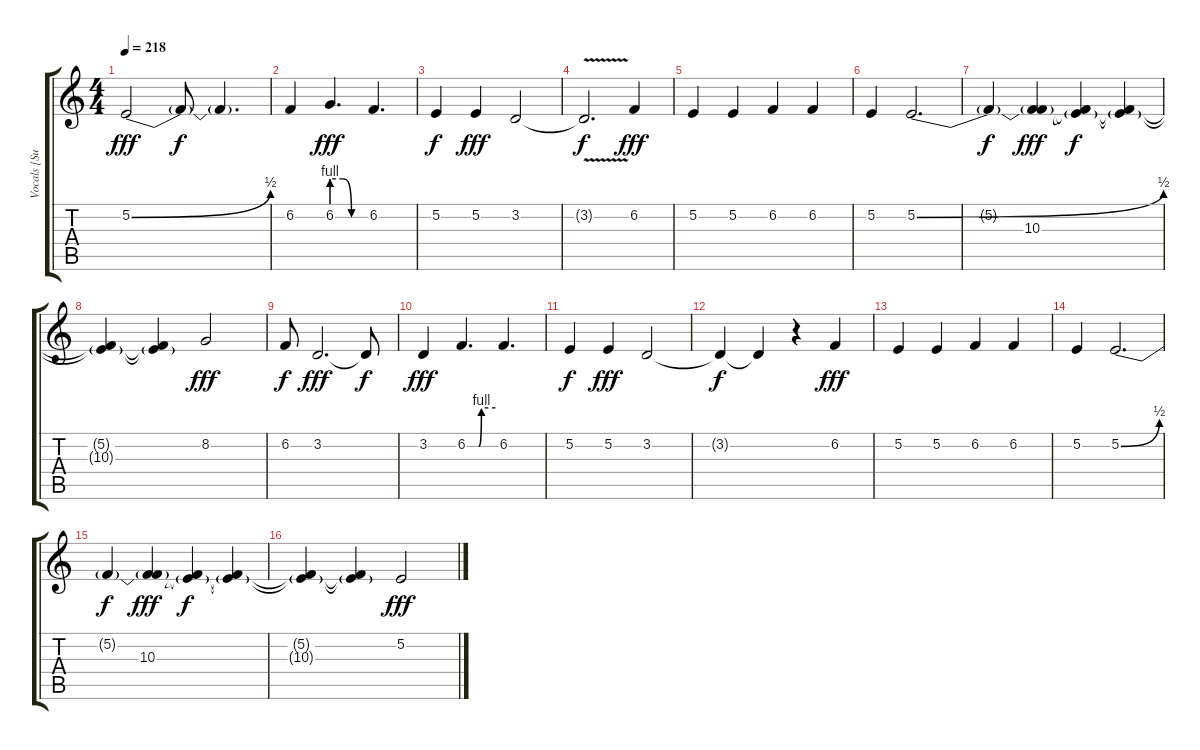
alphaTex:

\track ("Vocals [Sully Erna]" "Vocals [Su") {instrument violin}
\staff {score tabs}
\tuning (E4 B3 G3 D3 A2 E2) {hide}
\ts (4 4)
\tempo 218
\clef g2
\ks c
5.2{be (bend 0 0 60 2)}.2{dy fff} 5.2{t}.8{dy f} 5.2{t}.4{d} |
6.2.4 6.2{be (custom 0 4 20 4 35 0 60 0)}.4{d dy fff} 6.2.4{d} |
5.2.4{dy f} 5.2.4{dy fff} 3.2.2 |
3.2{v t}.2{d dy f} 6.2.4{dy fff} |
5.2.4 5.2.4 6.2.4 6.2.4 |
5.2.4 5.2{be (bend 0 0 60 2)}.2{d} |
5.2{t}.4{dy f} (5.2{t} 10.3).4{dy fff} (5.2{t} 10.3{t}).4{dy f} (5.2{t} 10.3{t}).4 |
(5.2{t} 10.3{t}).4 (5.2{t} 10.3{t}).4 8.2.2{dy fff} |
6.2.8{dy f} 3.2.2{d dy fff} 3.2{t}.8{dy f} |
3.2.4{dy fff} 6.2{be (custom 0 0 24 0 30 4 60 4)}.4{d} 6.2.4{d} |
5.2.4{dy f} 5.2.4{dy fff} 3.2.2 |
3.2{t}.4{dy f} 3.2{t}.4 r.4 6.2.4{dy fff} |
5.2.4 5.2.4 6.2.4 6.2.4 |
5.2.4 5.2{be (bend 0 0 60 2)}.2{d} |
5.2{t}.4{dy f} (5.2{t} 10.3).4{dy fff} (5.2{t} 10.3{t}).4{dy f} (5.2{t} 10.3{t}).4 |
(5.2{t} 10.3{t}).4 (5.2{t} 10.3{t}).4 5.2.2{dy fff}
